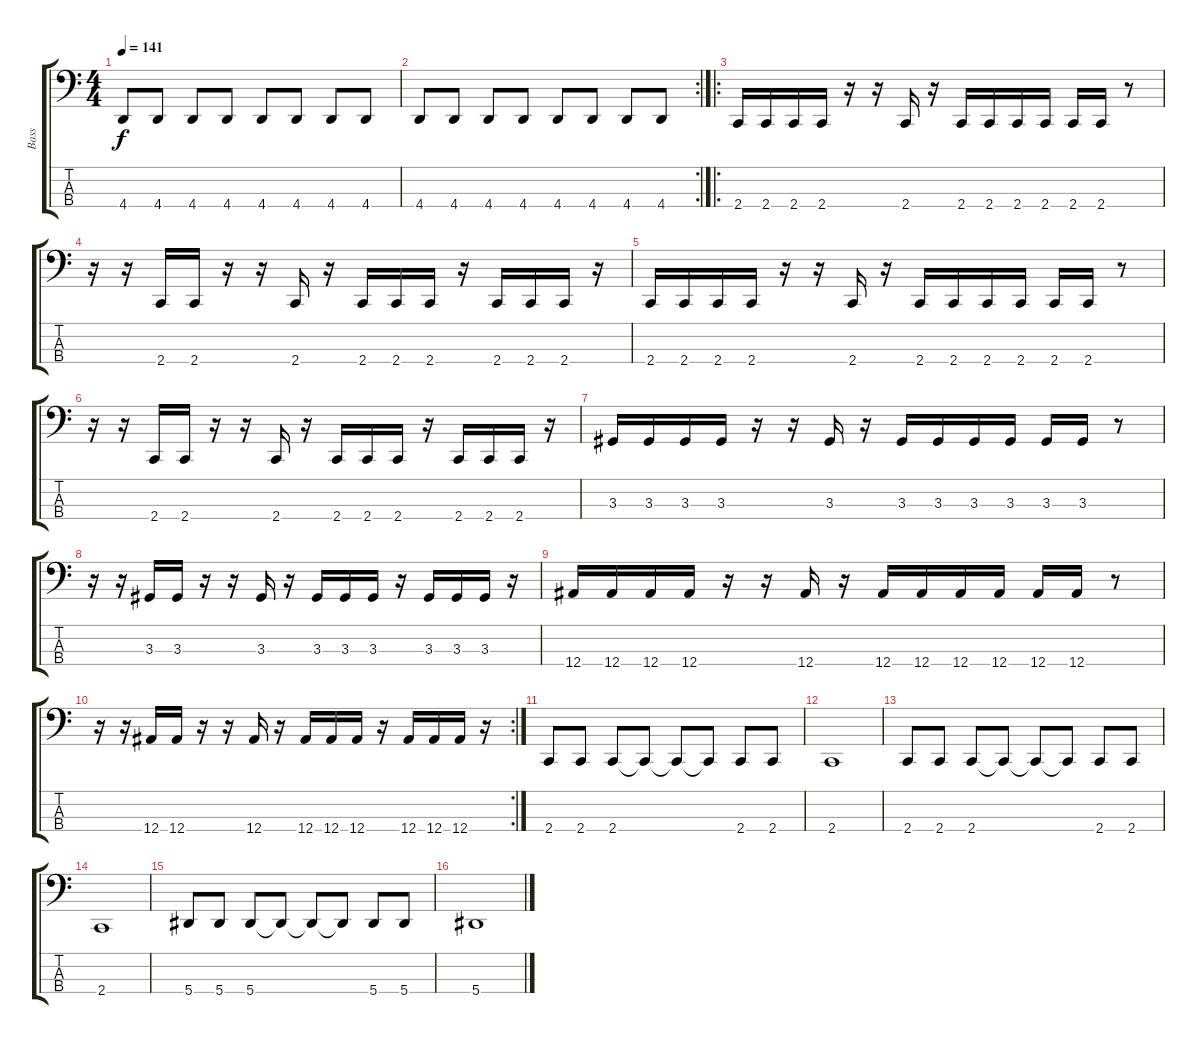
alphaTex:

\track ("Bass" "Bass") {solo instrument electricbasspick}
\staff {score tabs}
\tuning (Eb2 Bb1 F1 Bb0) {hide}
\ts (4 4)
\tempo 141
\clef f4
\ks c
4.4.8{dy f} 4.4.8 4.4.8 4.4.8 4.4.8 4.4.8 4.4.8 4.4.8 |
\rc 2
4.4.8 4.4.8 4.4.8 4.4.8 4.4.8 4.4.8 4.4.8 4.4.8 |
\ro
2.4.16 2.4.16 2.4.16 2.4.16 r.16 r.16 2.4.16 r.16 2.4.16 2.4.16 2.4.16 2.4.16 2.4.16 2.4.16 r.8 |
r.16 r.16 2.4.16 2.4.16 r.16 r.16 2.4.16 r.16 2.4.16 2.4.16 2.4.16 r.16 2.4.16 2.4.16 2.4.16 r.16 |
2.4.16 2.4.16 2.4.16 2.4.16 r.16 r.16 2.4.16 r.16 2.4.16 2.4.16 2.4.16 2.4.16 2.4.16 2.4.16 r.8 |
r.16 r.16 2.4.16 2.4.16 r.16 r.16 2.4.16 r.16 2.4.16 2.4.16 2.4.16 r.16 2.4.16 2.4.16 2.4.16 r.16 |
3.3.16 3.3.16 3.3.16 3.3.16 r.16 r.16 3.3.16 r.16 3.3.16 3.3.16 3.3.16 3.3.16 3.3.16 3.3.16 r.8 |
r.16 r.16 3.3.16 3.3.16 r.16 r.16 3.3.16 r.16 3.3.16 3.3.16 3.3.16 r.16 3.3.16 3.3.16 3.3.16 r.16 |
12.4.16 12.4.16 12.4.16 12.4.16 r.16 r.16 12.4.16 r.16 12.4.16 12.4.16 12.4.16 12.4.16 12.4.16 12.4.16 r.8 |
\rc 2
r.16 r.16 12.4.16 12.4.16 r.16 r.16 12.4.16 r.16 12.4.16 12.4.16 12.4.16 r.16 12.4.16 12.4.16 12.4.16 r.16 |
2.4.8 2.4.8 2.4.8 2.4{t}.8 2.4{t}.8 2.4{t}.8 2.4.8 2.4.8 |
2.4.1 |
2.4.8 2.4.8 2.4.8 2.4{t}.8 2.4{t}.8 2.4{t}.8 2.4.8 2.4.8 |
2.4.1 |
5.4.8 5.4.8 5.4.8 5.4{t}.8 5.4{t}.8 5.4{t}.8 5.4.8 5.4.8 |
5.4.1
